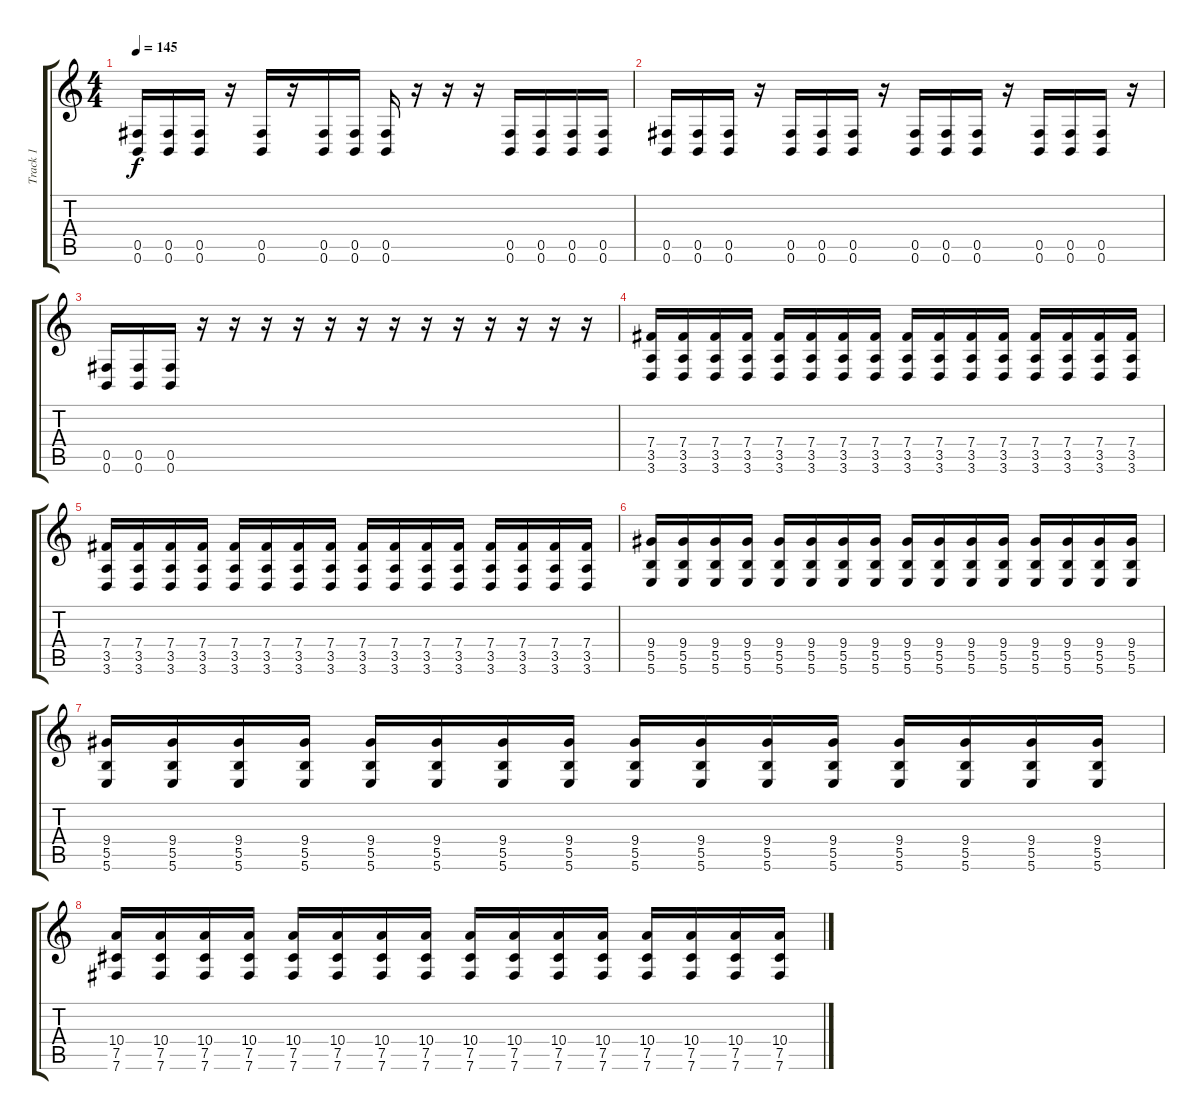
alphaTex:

\track ("Track 1" "Track 1") {instrument distortionguitar}
\staff {score tabs}
\tuning (Db4 Ab3 E3 B2 Gb2 B1) {hide}
\ts (4 4)
\tempo 145
\clef g2
\ks c
(0.5 0.6).16{dy f} (0.5 0.6).16 (0.5 0.6).16 r.16 (0.5 0.6).16 r.16 (0.5 0.6).16 (0.5 0.6).16 (0.5 0.6).16 r.16 r.16 r.16 (0.5 0.6).16 (0.5 0.6).16 (0.5 0.6).16 (0.5 0.6).16 |
(0.5 0.6).16 (0.5 0.6).16 (0.5 0.6).16 r.16 (0.5 0.6).16 (0.5 0.6).16 (0.5 0.6).16 r.16 (0.5 0.6).16 (0.5 0.6).16 (0.5 0.6).16 r.16 (0.5 0.6).16 (0.5 0.6).16 (0.5 0.6).16 r.16 |
(0.5 0.6).16 (0.5 0.6).16 (0.5 0.6).16 r.16 r.16 r.16 r.16 r.16 r.16 r.16 r.16 r.16 r.16 r.16 r.16 r.16 |
(7.4 3.5 3.6).16 (7.4 3.5 3.6).16 (7.4 3.5 3.6).16 (7.4 3.5 3.6).16 (7.4 3.5 3.6).16 (7.4 3.5 3.6).16 (7.4 3.5 3.6).16 (7.4 3.5 3.6).16 (7.4 3.5 3.6).16 (7.4 3.5 3.6).16 (7.4 3.5 3.6).16 (7.4 3.5 3.6).16 (7.4 3.5 3.6).16 (7.4 3.5 3.6).16 (7.4 3.5 3.6).16 (7.4 3.5 3.6).16 |
(7.4 3.5 3.6).16 (7.4 3.5 3.6).16 (7.4 3.5 3.6).16 (7.4 3.5 3.6).16 (7.4 3.5 3.6).16 (7.4 3.5 3.6).16 (7.4 3.5 3.6).16 (7.4 3.5 3.6).16 (7.4 3.5 3.6).16 (7.4 3.5 3.6).16 (7.4 3.5 3.6).16 (7.4 3.5 3.6).16 (7.4 3.5 3.6).16 (7.4 3.5 3.6).16 (7.4 3.5 3.6).16 (7.4 3.5 3.6).16 |
(9.4 5.5 5.6).16 (9.4 5.5 5.6).16 (9.4 5.5 5.6).16 (9.4 5.5 5.6).16 (9.4 5.5 5.6).16 (9.4 5.5 5.6).16 (9.4 5.5 5.6).16 (9.4 5.5 5.6).16 (9.4 5.5 5.6).16 (9.4 5.5 5.6).16 (9.4 5.5 5.6).16 (9.4 5.5 5.6).16 (9.4 5.5 5.6).16 (9.4 5.5 5.6).16 (9.4 5.5 5.6).16 (9.4 5.5 5.6).16 |
(9.4 5.5 5.6).16 (9.4 5.5 5.6).16 (9.4 5.5 5.6).16 (9.4 5.5 5.6).16 (9.4 5.5 5.6).16 (9.4 5.5 5.6).16 (9.4 5.5 5.6).16 (9.4 5.5 5.6).16 (9.4 5.5 5.6).16 (9.4 5.5 5.6).16 (9.4 5.5 5.6).16 (9.4 5.5 5.6).16 (9.4 5.5 5.6).16 (9.4 5.5 5.6).16 (9.4 5.5 5.6).16 (9.4 5.5 5.6).16 |
(10.4 7.5 7.6).16 (10.4 7.5 7.6).16 (10.4 7.5 7.6).16 (10.4 7.5 7.6).16 (10.4 7.5 7.6).16 (10.4 7.5 7.6).16 (10.4 7.5 7.6).16 (10.4 7.5 7.6).16 (10.4 7.5 7.6).16 (10.4 7.5 7.6).16 (10.4 7.5 7.6).16 (10.4 7.5 7.6).16 (10.4 7.5 7.6).16 (10.4 7.5 7.6).16 (10.4 7.5 7.6).16 (10.4 7.5 7.6).16
